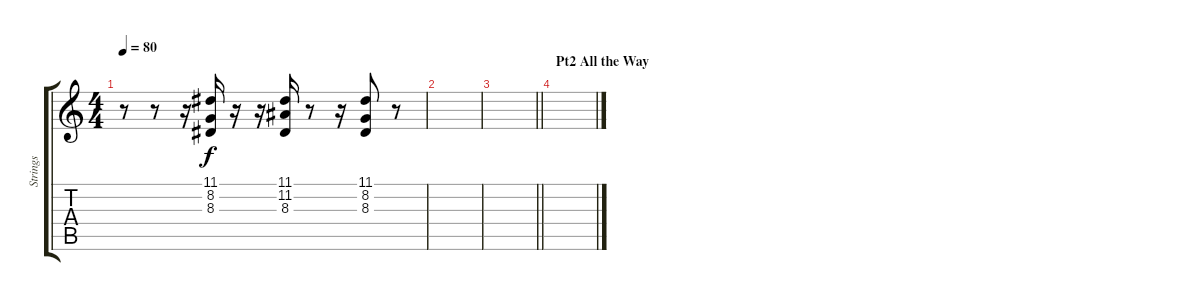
\track ("Strings" "Strings") {instrument stringensemble1}
\staff {score tabs}
\tuning (E4 B3 G3 D3 A2 E2) {hide}
\ts (4 4)
\tempo 80
\clef g2
\ks c
r.8{dy f} r.8 r.16 (11.1 8.2 8.3).16 r.16 r.16 (11.1 11.2 8.3).16 r.8 r.16 (11.1 8.2 8.3).8 r.8 |
|
\barLineRight lightlight
|
\section ("" "Pt2 All the Way")
